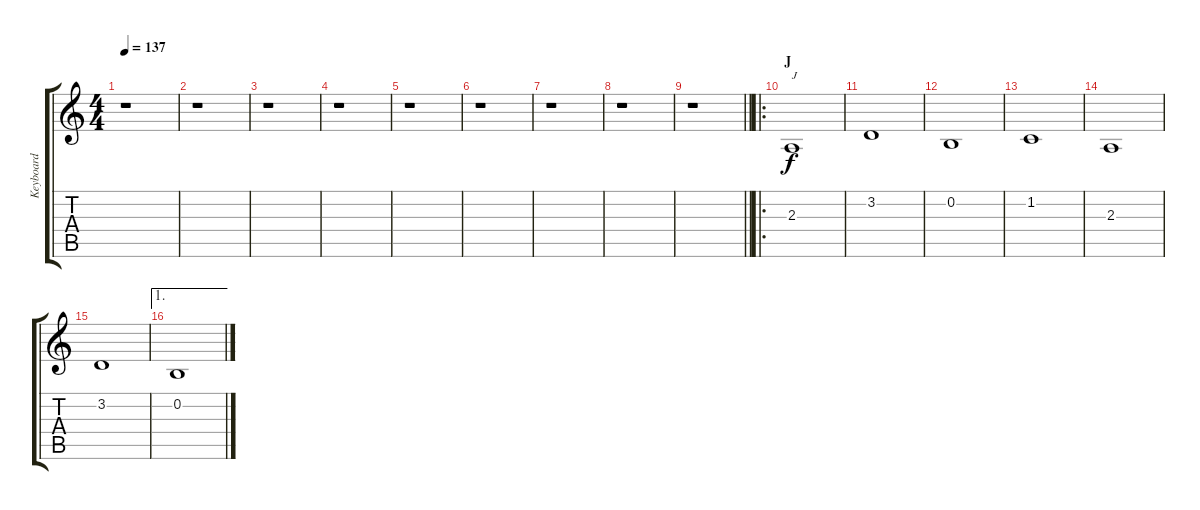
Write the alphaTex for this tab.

\track ("Keyboard" "Keyboard") {instrument pad6metallic}
\staff {score tabs}
\tuning (E4 B3 G3 D3 A2 E2) {hide}
\ts (4 4)
\tempo 137
\clef g2
\ks c
r.1{dy f} |
r.1 |
r.1 |
r.1 |
r.1 |
r.1 |
r.1 |
r.1 |
\barLineRight lightlight
r.1 |
\ro
\section ("" "J")
2.3.1{txt "J" instrument synthstrings2} |
3.2.1 |
0.2.1 |
1.2.1 |
2.3.1 |
3.2.1 |
\ae 1
0.2.1
